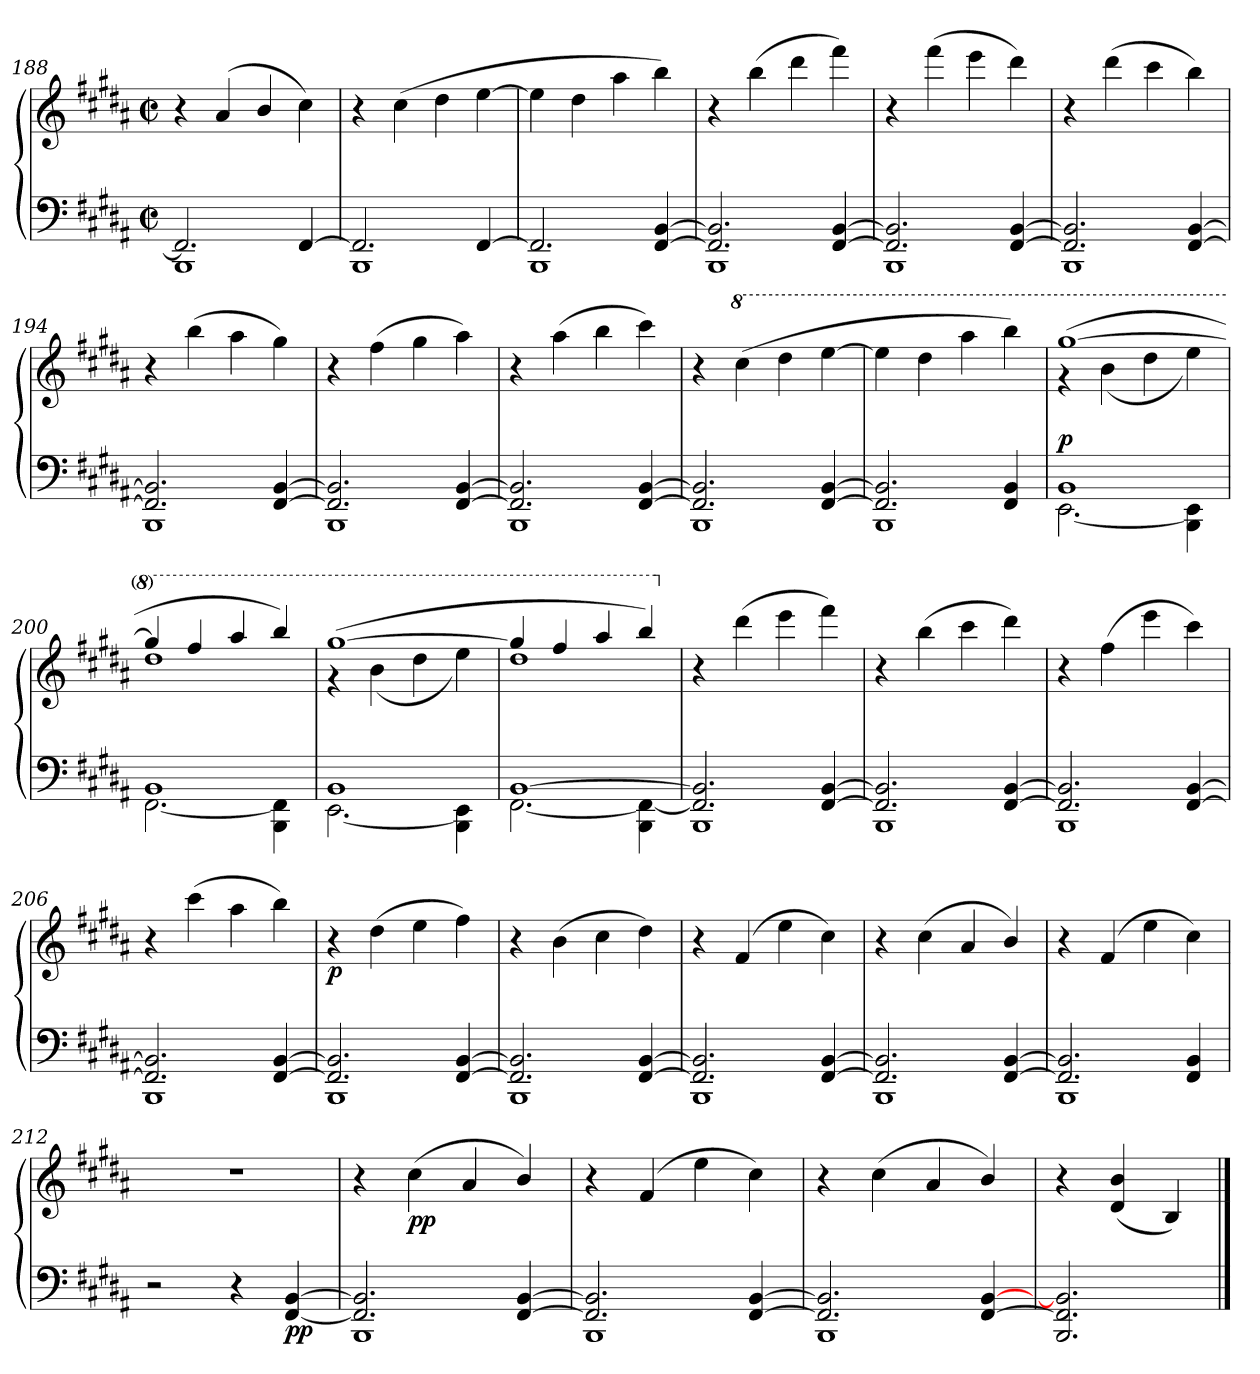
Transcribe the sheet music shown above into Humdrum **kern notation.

**kern	**kern	**dynam
*part1	*part1	*part1
*staff2	*staff1	*staff1/2
*clefF4	*clefG2	*
*k[f#c#g#d#a#]	*k[f#c#g#d#a#]	*
*M2/2	*M2/2	*
*met(c|)	*met(c|)	*
=188	=188	=188
*^	*	*
2.FF#/]	1BBB	4r	.
.	.	(4a#/	.
.	.	4b/	.
[4FF#/	.	4cc#\)	.
!!LO:LB:g=z
=189	=189	=189	=189
2.FF#/]	1BBB	4r	.
.	.	(4cc#\	.
.	.	4dd#\	.
[4FF#/	.	[4ee\	.
=190	=190	=190	=190
2.FF#/]	1BBB	4ee\]	.
.	.	4dd#\	.
.	.	4aa#\	.
[4FF#/ [4BB/	.	4bb\)	.
=191	=191	=191	=191
2.FF#]/ 2.BB]/	1BBB	4r	.
!	!	!	!LO:DY:b
.	.	(4bb\	cresc.
.	.	4ddd#\	.
[4FF#/ [4BB/	.	4fff#\)	.
=192	=192	=192	=192
2.FF#]/ 2.BB]/	1BBB	4r	.
.	.	(4fff#\	.
.	.	4eee\	.
[4FF#/ [4BB/	.	4ddd#\)	.
=193	=193	=193	=193
2.FF#]/ 2.BB]/	1BBB	4r	.
.	.	(4ddd#\	.
.	.	4ccc#\	.
[4FF#/ [4BB/	.	4bb\)	.
=194	=194	=194	=194
2.FF#]/ 2.BB]/	1BBB	4r	.
.	.	(4bb\	.
.	.	4aa#\	.
[4FF#/ [4BB/	.	4gg#\)	.
=195	=195	=195	=195
2.FF#]/ 2.BB]/	1BBB	4r	.
.	.	(4ff#\	.
.	.	4gg#\	.
[4FF#/ [4BB/	.	4aa#\)	.
!!LO:LB:g=z
=196	=196	=196	=196
2.FF#]/ 2.BB]/	1BBB	4r	.
.	.	(4aa#\	.
.	.	4bb\	.
[4FF#/ [4BB/	.	4ccc#\)	.
=197	=197	=197	=197
2.FF#]/ 2.BB]/	1BBB	4r	.
*	*	*8va	*
.	.	(4ccc#\	.
.	.	4ddd#\	.
[4FF#/ [4BB/	.	[4eee\	.
=198	=198	=198	=198
2.FF#]/ 2.BB]/	1BBB	4eee\]	.
.	.	4ddd#\	.
.	.	4aaa#\	.
4FF#/ 4BB/	.	4bbb\)	.
=199	=199	=199	=199
*	*	*^	*
!	!	!	!	!LO:DY:a=2
1BB	[2.EE\	([1ggg#	4r	p
.	.	.	(4bb\	.
.	.	.	4ddd#\	.
.	4BBB\ 4EE]\	.	4eee\)	.
=200	=200	=200	=200	=200
1BB	[2.FF#\	4ggg#/]	1ddd#	.
.	.	4fff#/	.	.
.	.	4aaa#/	.	.
.	4BBB\ 4FF#]\	4bbb/)	.	.
=201	=201	=201	=201	=201
1BB	[2.EE\	([1ggg#	4r	.
.	.	.	(4bb\	.
.	.	.	4ddd#\	.
.	4BBB\ 4EE]\	.	4eee\)	.
=202	=202	=202	=202	=202
[1BB	[2.FF#\	4ggg#/]	1ddd#	.
.	.	4fff#/	.	.
.	.	4aaa#/	.	.
.	4BBB\ 4FF#_\	4bbb/)	.	.
*	*	*v	*v	*
!!LO:LB:g=z
=203	=203	=203	=203
*	*	*X8va	*
!	!	!	!LO:DY:b
2.FF#]/ 2.BB]/	1BBB	4r	dim.
.	.	(4ddd#\	.
.	.	4eee\	.
[4FF#/ [4BB/	.	4fff#\)	.
=204	=204	=204	=204
2.FF#]/ 2.BB]/	1BBB	4r	.
.	.	(4bb\	.
.	.	4ccc#\	.
[4FF#/ [4BB/	.	4ddd#\)	.
=205	=205	=205	=205
2.FF#]/ 2.BB]/	1BBB	4r	.
.	.	(4ff#\	.
.	.	4eee\	.
[4FF#/ [4BB/	.	4ccc#\)	.
=206	=206	=206	=206
2.FF#]/ 2.BB]/	1BBB	4r	.
.	.	(4ccc#\	.
.	.	4aa#\	.
[4FF#/ [4BB/	.	4bb\)	.
=207	=207	=207	=207
!	!	!	!LO:DY:b
2.FF#]/ 2.BB]/	1BBB	4r	p
.	.	(4dd#\	.
.	.	4ee\	.
[4FF#/ [4BB/	.	4ff#\)	.
=208	=208	=208	=208
!	!	!	!LO:DY:b
2.FF#]/ 2.BB]/	1BBB	4r	più piano
.	.	(4b\	.
.	.	4cc#\	.
[4FF#/ [4BB/	.	4dd#\)	.
=209	=209	=209	=209
2.FF#]/ 2.BB]/	1BBB	4r	.
.	.	(4f#/	.
.	.	4ee\	.
[4FF#/ [4BB/	.	4cc#\)	.
!!LO:LB:g=z
=210	=210	=210	=210
2.FF#]/ 2.BB]/	1BBB	4r	.
.	.	(4cc#\	.
.	.	4a#/	.
[4FF#/ [4BB/	.	4b/)	.
=211	=211	=211	=211
2.FF#]/ 2.BB]/	1BBB	4r	.
.	.	(4f#/	.
.	.	4ee\	.
4FF#/ 4BB/	.	4cc#\)	.
*v	*v	*	*
=212	=212	=212
2r	1r	.
4r	.	.
!	!	!LO:DY:b=2
[4FF#/ [4BB/	.	pp
=213	=213	=213
*^	*	*
2.FF#]/ 2.BB]/	1BBB	4r	.
!	!	!	!LO:DY:b
.	.	(4cc#\	pp
.	.	4a#/	.
[4FF#/ [4BB/	.	4b/)	.
=214	=214	=214	=214
2.FF#]/ 2.BB]/	1BBB	4r	.
.	.	(4f#/	.
.	.	4ee\	.
[4FF#/ [4BB/	.	4cc#\)	.
=215	=215	=215	=215
2.FF#]/ 2.BB]/	1BBB	4r	.
.	.	(4cc#\	.
.	.	4a#/	.
[4FF#/ [4BB/	.	4b/)	.
*v	*v	*	*
=216	=216	=216
2.BB#]/ 2.BBB/ 2.FF#]/	4r	.
.	(4d#/ 4b/	.
.	4B/)	.
==	==	==
*-	*-	*-
